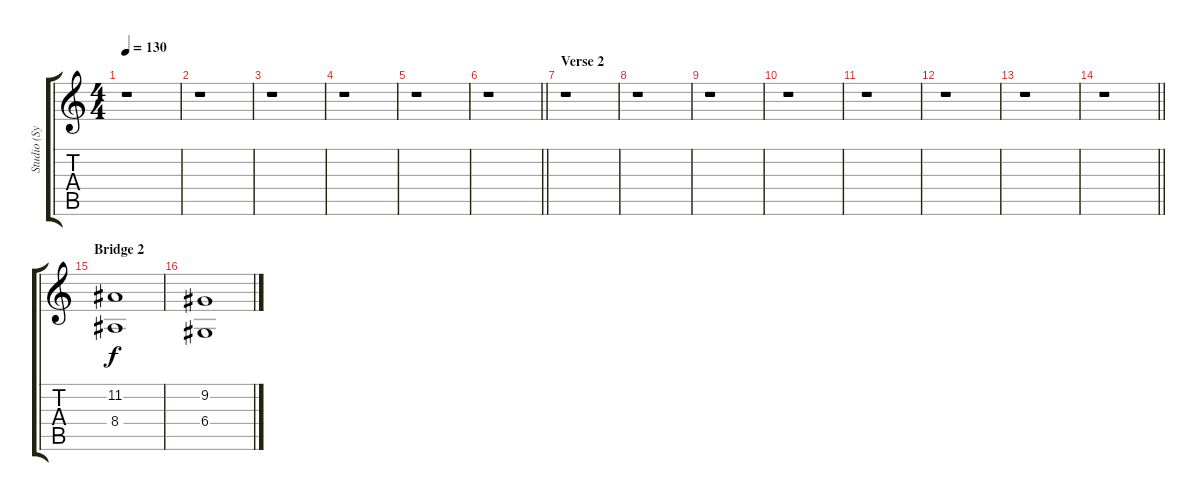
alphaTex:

\track ("Studio (Synth Strings)" "Studio (Sy") {instrument stringensemble1}
\staff {score tabs}
\tuning (E4 B3 G3 D3 A2 E2) {hide}
\ts (4 4)
\tempo 130
\clef g2
\ks c
r.1{dy f} |
r.1 |
r.1 |
r.1 |
r.1 |
\barLineRight lightlight
r.1 |
\section ("" "Verse 2")
r.1 |
r.1 |
r.1 |
r.1 |
r.1 |
r.1 |
r.1 |
\barLineRight lightlight
r.1 |
\section ("" "Bridge 2")
(11.2 8.4).1 |
(9.2 6.4).1
